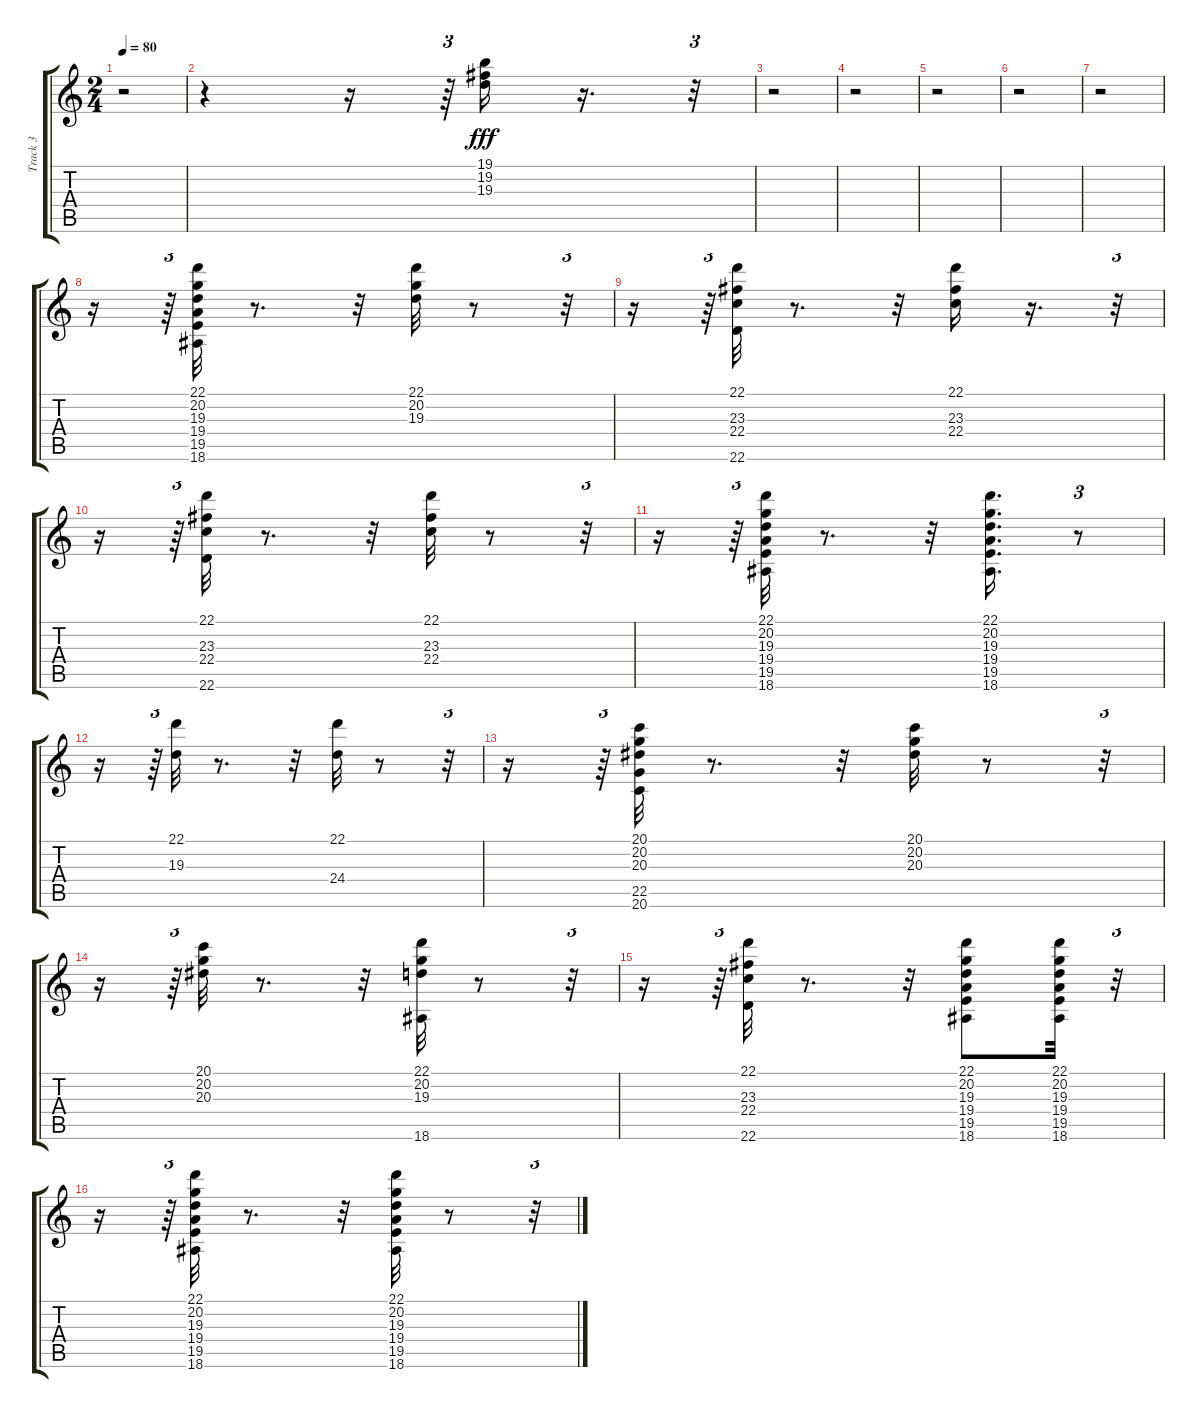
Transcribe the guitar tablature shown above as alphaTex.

\track ("Track 3" "Track 3") {instrument brightacousticpiano}
\staff {score tabs}
\tuning (E4 B3 G3 D3 A2 E2) {hide}
\ts (2 4)
\tempo 80
\clef g2
\ks c
r.2{dy fff} |
r.4 r.16 r.64{tu (3 2)} (19.1 19.2 19.3).16 r.16{d} r.32{tu (3 2)} |
r.2 |
r.2 |
r.2 |
r.2 |
r.2 |
r.16 r.64{tu (3 2)} (22.1 20.2 19.3 19.4 19.5 18.6).32 r.8{d} r.32 (22.1 20.2 19.3).32 r.8 r.32{tu (3 2)} |
r.16 r.64{tu (3 2)} (22.1 23.3 22.4 22.6).32 r.8{d} r.32 (22.1 23.3 22.4).16 r.16{d} r.32{tu (3 2)} |
r.16 r.64{tu (3 2)} (22.1 23.3 22.4 22.6).32 r.8{d} r.32 (22.1 23.3 22.4).32 r.8 r.32{tu (3 2)} |
r.16 r.64{tu (3 2)} (22.1 20.2 19.3 19.4 19.5 18.6).32 r.8{d} r.32 (22.1 20.2 19.3 19.4 19.5 18.6).16{d} r.8{tu (3 2)} |
r.16 r.64{tu (3 2)} (22.1 19.3).32 r.8{d} r.32 (22.1 24.4).32 r.8 r.32{tu (3 2)} |
r.16 r.64{tu (3 2)} (20.1 20.2 20.3 22.5 20.6).32 r.8{d} r.32 (20.1 20.2 20.3).32 r.8 r.32{tu (3 2)} |
r.16 r.64{tu (3 2)} (20.1 20.2 20.3).32 r.8{d} r.32 (22.1 20.2 19.3 18.6).32 r.8 r.32{tu (3 2)} |
r.16 r.64{tu (3 2)} (22.1 23.3 22.4 22.6).32 r.8{d} r.32 (22.1 20.2 19.3 19.4 19.5 18.6).8 (22.1 20.2 19.3 19.4 19.5 18.6).32 r.32{tu (3 2)} |
r.16 r.64{tu (3 2)} (22.1 20.2 19.3 19.4 19.5 18.6).32 r.8{d} r.32 (22.1 20.2 19.3 19.4 19.5 18.6).32 r.8 r.32{tu (3 2)}
